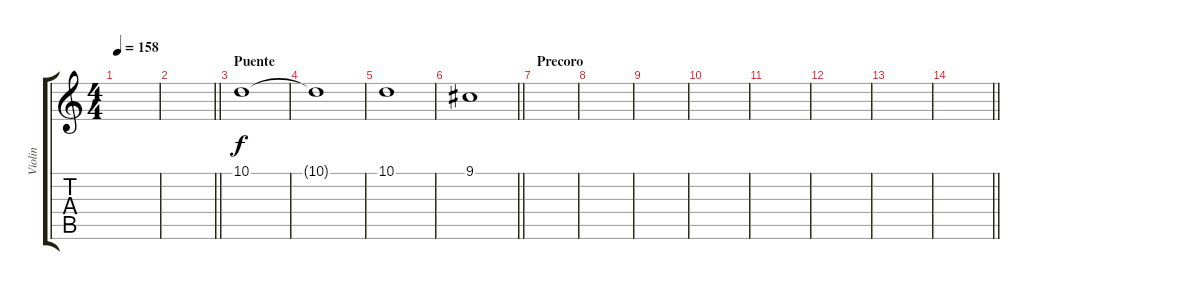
\track ("Violin" "Violin") {instrument stringensemble2}
\staff {score tabs}
\tuning (E4 B3 G3 D3 A2 E2) {hide}
\ts (4 4)
\tempo 158
\clef g2
\ks c
|
\barLineRight lightlight
|
\section ("" "Puente")
10.1.1{volume 13} |
10.1{t}.1{volume 0} |
10.1.1{volume 13} |
\barLineRight lightlight
9.1.1 |
\section ("" "Precoro")
|
|
|
|
|
|
|
\barLineRight lightlight
